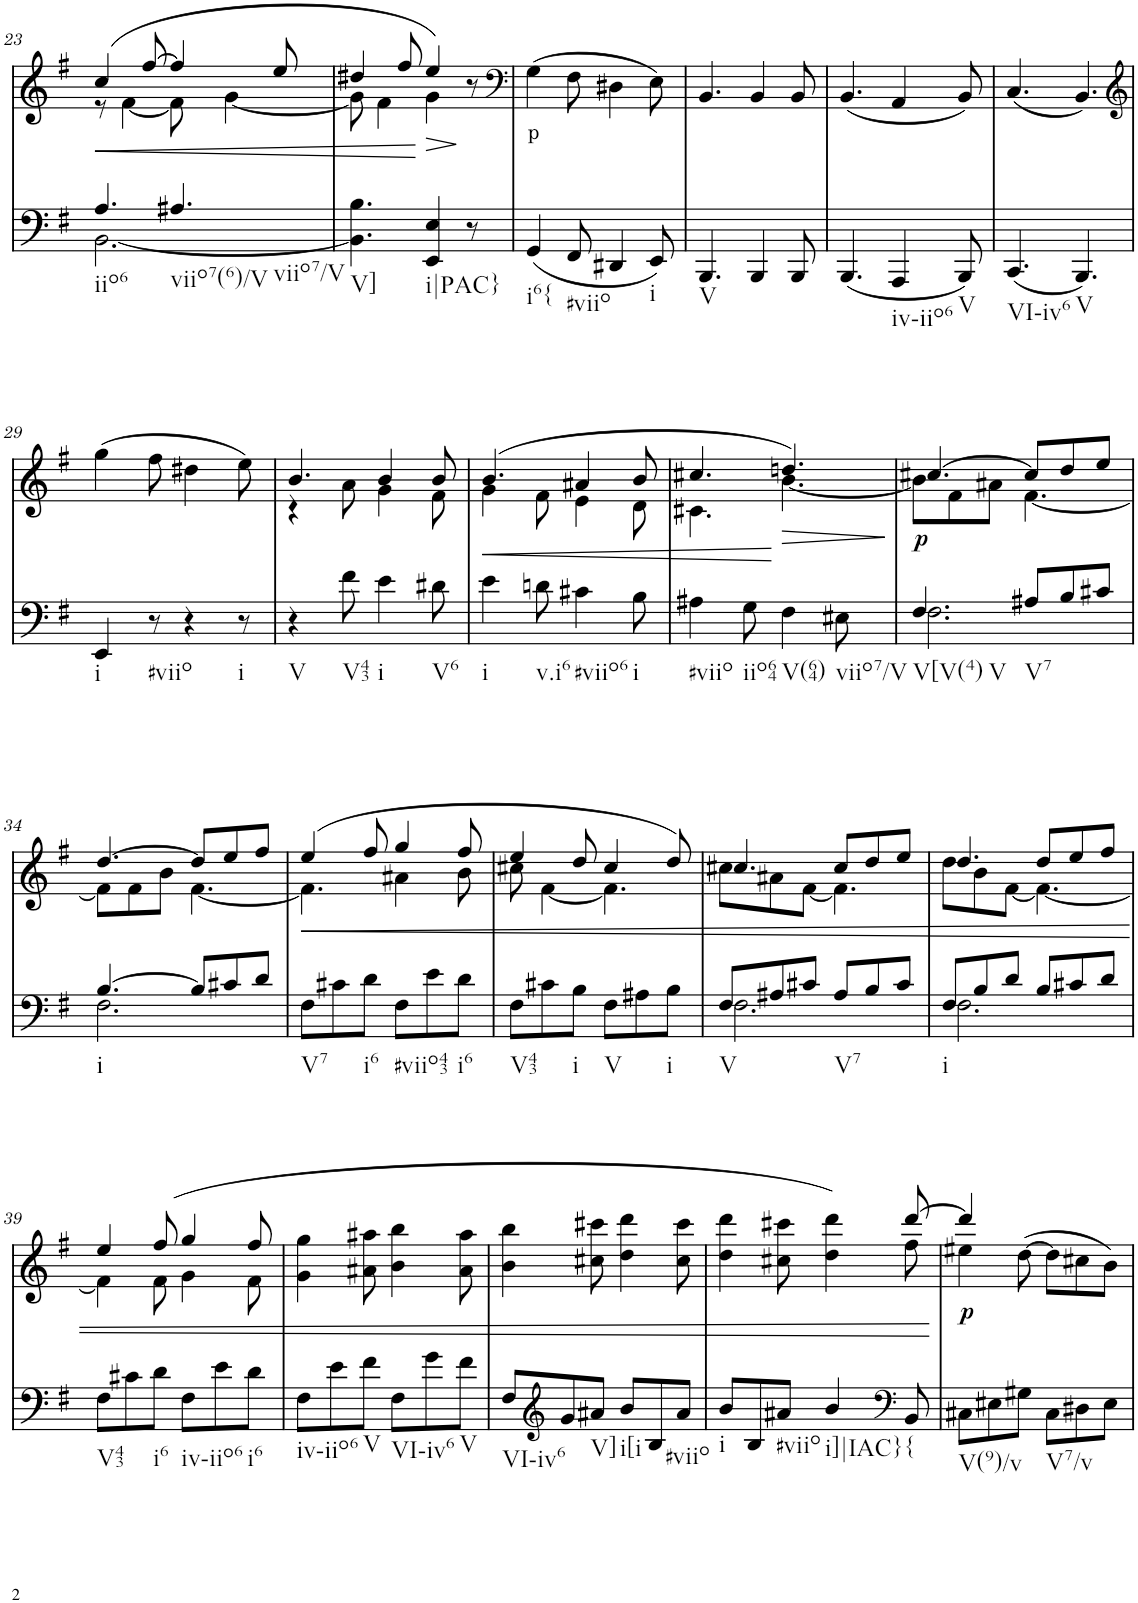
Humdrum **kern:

**kern	**kern	**text	**dynam
*part2	*part1	*part1	*part1
*staff2	*staff1	*staff1	*staff1
*I"piano	*I"piano	*	*
*I'Pno	*I'Pno	*	*
!!LO:PB:g=z
*clefF4	*clefG2	*	*
*k[f#]	*k[f#]	*	*
*e:	*e:	*	*
*M6/8	*M6/8	*	*
=23	=23	=23	=23
*^	*	*	*
!LO:TX:b:t=iio6	!	!	!	!
!	!	!	!	!LO:HP:b
*	*	*^	*	*
4.A/	[2.BB\	(4cc/	8r	.	<
.	.	.	[4f#\	.	.
.	.	[8ff#/	.	.	.
!LO:TX:b:t=viio7(6)/V	!	!	!	!	!
!LO:TX:b:t=viio7/V	!	!	!	!	!
4.A#X/	.	4ff#/]	8f#\]	.	.
.	.	.	[4g\	.	.
.	.	8ee/	.	.	.
*v	*v	*	*	*	*
=24	=24	=24	=24	=24
!LO:TX:b:t=V]	!	!	!	!
4.BB\] 4.B\	4dd#X/	8g\]	.	.
.	.	4f#\	.	.
.	8ff#/	.	.	.
!LO:TX:b:t=i|PAC}	!	!	!	!
!	!	!	!	!LO:HP:n=1:b
4EE/ 4E/	4ee/)	4g\	.	[ >
8r	8r	8ryy	.	]
*	*v	*v	*	*
=25	=25	=25	=25
*	*clefF4	*	*
*	*^	*	*
!LO:TX:b:t=i6{	!	!	!	!
!	!	!	!LO:LY:b	!
*	*v	*v	*	*
(4GG/	(4G\	p	.
!LO:TX:b:t=#viio	!	!	!
8FF#/	8F#\	.	.
4DD#X/	4D#X\	.	.
!LO:TX:b:t=i	!	!	!
8EE/)	8E\)	.	.
=26	=26	=26	=26
!LO:TX:b:t=V	!	!	!
4.BBB/	4.BB/	.	.
4BBB/	4BB/	.	.
8BBB/	8BB/	.	.
=27	=27	=27	=27
(4.BBB/	(4.BB/	.	.
!LO:TX:b:t=iv-iio6	!	!	!
4AAA/	4AA/	.	.
!LO:TX:b:t=V	!	!	!
8BBB/)	8BB/)	.	.
=28	=28	=28	=28
!LO:TX:b:t=VI-iv6	!	!	!
(4.CC/	(4.C/	.	.
!LO:TX:b:t=V	!	!	!
4.BBB/)	4.BB/)	.	.
!!LO:LB:g=z
=29	=29	=29	=29
*	*clefG2	*	*
!LO:TX:b:t=i	!	!	!
4EE/	(4gg\	.	.
!LO:TX:b:t=#viio	!	!	!
8r	8ff#\	.	.
4r	4dd#X\	.	.
!LO:TX:b:t=i	!	!	!
8r	8ee\)	.	.
=30	=30	=30	=30
*	*^	*	*
!LO:TX:b:t=V	!	!	!	!
4r	4.b/	4r	.	.
!LO:TX:b:t=V43	!	!	!	!
8f#\	.	8a\	.	.
!LO:TX:b:t=i	!	!	!	!
4e\	4b/	4g\	.	.
!LO:TX:b:t=V6	!	!	!	!
8d#X\	8b/	8f#\	.	.
=31	=31	=31	=31	=31
!LO:TX:b:t=i	!	!	!	!
!	!	!	!	!LO:HP:b
4e\	(4.b/	4g\	.	<
!LO:TX:b:t=v.i6	!	!	!	!
8dn\	.	8f#\	.	.
!LO:TX:b:t=#viio6	!	!	!	!
4c#X\	4a#X/	4e\	.	.
!LO:TX:b:t=i	!	!	!	!
8B\	8b/	8d\	.	.
=32	=32	=32	=32	=32
!LO:TX:b:t=#viio	!	!	!	!
4A#X\	4.cc#X/	4.c#X\	.	.
!LO:TX:b:t=iio64	!	!	!	!
8G\	.	.	.	.
!LO:TX:b:t=V(64)	!	!	!	!
!	!	!	!	!LO:HP:n=1:b
4F#\	4.ddn/)	[4.b\	.	[ >
!LO:TX:b:t=viio7/V	!	!	!	!
8E#X\	.	.	.	.
*	*v	*v	*	*
.	.	.	]
=33	=33	=33	=33
*^	*^	*	*
!LO:TX:b:t=V[V(4)	!	!	!	!	!
!LO:TX:b:t=V	!	!	!	!	!
!	!	!	!	!LO:LY:b	!
4.F#/	2.F#\	[4.cc#X/	8b\L]	.	.
.	.	.	8f#\	.	.
.	.	.	8a#X\J	.	.
!LO:TX:b:t=V7	!	!	!	!	!
8A#X/L	.	8cc#/L]	[4.f#\	.	.
8B/	.	8dd/	.	.	.
8c#X/J	.	8ee/J	.	.	.
!!LO:LB:g=z	!!
=34	=34	=34	=34	=34	=34
!LO:TX:b:t=i	!	!	!	!	!
[4.B/	2.F#\	[4.dd/	8f#\L]	.	.
.	.	.	8f#\	.	.
.	.	.	8b\J	.	.
8B/L]	.	8dd/L]	[4.f#\	.	.
8c#X/	.	8ee/	.	.	.
8d/J	.	8ff#/J	.	.	.
*v	*v	*	*	*	*
=35	=35	=35	=35	=35
!LO:TX:b:t=V7	!	!	!	!
!	!	!	!	!LO:HP:b
8F#\L	(4ee/	4.f#\]	.	<
8c#X\	.	.	.	.
!LO:TX:b:t=i6	!	!	!	!
8d\J	8ff#/	.	.	.
!LO:TX:b:t=#viio43	!	!	!	!
8F#\L	4gg/	4a#X\	.	.
8e\	.	.	.	.
!LO:TX:b:t=i6	!	!	!	!
8d\J	8ff#/	8b\	.	.
=36	=36	=36	=36	=36
!LO:TX:b:t=V43	!	!	!	!
8F#\L	4ee/	8cc#X\	.	.
8c#X\	.	[4f#\	.	.
!LO:TX:b:t=i	!	!	!	!
8B\J	8dd/	.	.	.
!LO:TX:b:t=V	!	!	!	!
8F#\L	4cc#/	4.f#\]	.	.
8A#X\	.	.	.	.
!LO:TX:b:t=i	!	!	!	!
8B\J	8dd/)	.	.	.
=37	=37	=37	=37	=37
*^	*	*	*	*
!LO:TX:b:t=V	!	!	!	!	!
8F#/L	2.F#\	4.cc#X/	8cc#\L	.	.
8A#X/	.	.	8a#X\	.	.
8c#X/J	.	.	[8f#\J	.	.
!LO:TX:b:t=V7	!	!	!	!	!
8A#/L	.	8cc#/L	4.f#\]	.	.
8B/	.	8dd/	.	.	.
8c#/J	.	8ee/J	.	.	.
=38	=38	=38	=38	=38	=38
!LO:TX:b:t=i	!	!	!	!	!
8F#/L	2.F#\	4.dd/	8dd\L	.	.
8B/	.	.	8b\	.	.
8d/J	.	.	[8f#\J	.	.
8B/L	.	8dd/L	4.f#\_	.	.
8c#X/	.	8ee/	.	.	.
8d/J	.	8ff#/J	.	.	.
*v	*v	*	*	*	*
!!LO:LB:g=z	!!
=39	=39	=39	=39	=39
!LO:TX:b:t=V43	!	!	!	!
8F#\L	4ee/	4f#\]	.	.
8c#X\	.	.	.	.
!LO:TX:b:t=i6	!	!	!	!
8d\J	(8ff#/	8f#\	.	.
!LO:TX:b:t=iv-iio6	!	!	!	!
8F#\L	4gg/	4g\	.	.
8e\	.	.	.	.
!LO:TX:b:t=i6	!	!	!	!
8d\J	8ff#/	8f#\	.	.
=40	=40	=40	=40	=40
!LO:TX:b:t=iv-iio6	!	!	!	!
*	*v	*v	*	*
8F#\L	4g\ 4gg\	.	.
8e\	.	.	.
!LO:TX:b:t=V	!	!	!
8f#\J	8a#X\ 8aa#X\	.	.
!LO:TX:b:t=VI-iv6	!	!	!
8F#\L	4b\ 4bb\	.	.
8g\	.	.	.
!LO:TX:b:t=V	!	!	!
8f#\J	8a#\ 8aa#\	.	.
=41	=41	=41	=41
!LO:TX:b:t=VI-iv6	!	!	!
8F#/L	4b\ 4bb\	.	.
*clefG2	*	*	*
8g/	.	.	.
!LO:TX:b:t=V]	!	!	!
8a#X/J	8cc#X\ 8ccc#X\	.	.
!LO:TX:b:t=i[i	!	!	!
8b/L	4dd\ 4ddd\	.	.
8B/	.	.	.
!LO:TX:b:t=#viio	!	!	!
8a#/J	8cc#\ 8ccc#\	.	.
=42	=42	=42	=42
*	*^	*	*
!LO:TX:b:t=i	!	!	!	!
8b/L	4dd\ 4ddd\	8ryy	.	.
*	*v	*v	*	*
8B/	.	.	.
!LO:TX:b:t=#viio	!	!	!
8a#X/J	8cc#X\ 8ccc#X\	.	.
!LO:TX:b:t=i]|IAC}	!	!	!
4b/	4dd\ 4ddd\)	.	.
*clefF4	*	*	*
*	*^	*	*
!LO:TX:b:t={	!	!	!	!
8BB/	[8ddd/	8ff#\	.	.
*	*v	*v	*	*
.	.	.	[
=43	=43	=43	=43
!LO:TX:b:t=V(9)/v	!	!	!
!	!	!LO:LY:b	!
*	*^	*	*
8C#X\L	4ddd/]	4ee#X\	.	.
8E#X\	.	.	.	.
8G#X\J	(>[>8dd\	2ryy	.	.
!LO:TX:b:t=V7/v	!	!	!	!
8C#\L	8dd\L]	.	.	.
8D#X\	8cc#X\	.	.	.
8E#\J	8b\J)	.	.	.
*	*v	*v	*	*
=	=	=	=
*-	*-	*-	*-
